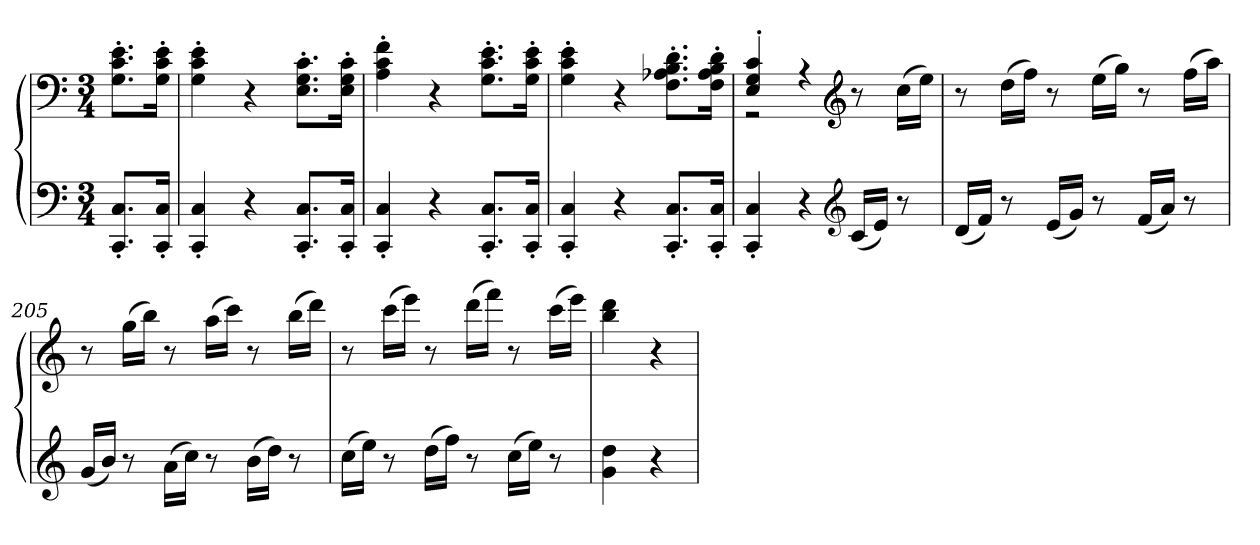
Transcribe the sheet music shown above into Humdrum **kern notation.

**kern	**kern
*part1	*part1
*staff2	*staff1
*clefF4	*clefF4
*k[]	*k[]
*C:	*C:
*M3/4	*M3/4
=	=
8.CC' 8.C'L	8.G' 8.c' 8.e'L
16CC' 16C'Jk	16G' 16c' 16e'Jk
=200	=200
4CC' 4C'	4G' 4c' 4e'
4r	4r
8.CC' 8.C'L	8.E' 8.G' 8.c'L
16CC' 16C'Jk	16E' 16G' 16c'Jk
=201	=201
4CC' 4C'	4A' 4c' 4f'
4r	4r
8.CC' 8.C'L	8.G' 8.c' 8.e'L
16CC' 16C'Jk	16G' 16c' 16e'Jk
=202	=202
4CC' 4C'	4G' 4c' 4e'
4r	4r
8.CC' 8.C'L	8.F' 8.A-X' 8.B' 8.d'L
16CC' 16C'Jk	16F' 16A-' 16B' 16d'Jk
=203	=203
*	*^
4CC' 4C'	4E' 4G' 4c'	2r
4r	4r	.
*clefG2	*clefG2	*
(16cLL	8r	4ryy
16eJJ)	.	.
8r	(16ccLL	.
.	16eeJJ)	.
*	*v	*v
=204	=204
(16dLL	8r
16fJJ)	.
8r	(16ddLL
.	16ffJJ)
(16eLL	8r
16gJJ)	.
8r	(16eeLL
.	16ggJJ)
(16fLL	8r
16aJJ)	.
8r	(16ffLL
.	16aaJJ)
=205	=205
(16gLL	8r
16bJJ)	.
8r	(16ggLL
.	16bbJJ)
(16aLL	8r
16ccJJ)	.
8r	(16aaLL
.	16cccJJ)
(16bLL	8r
16ddJJ)	.
8r	(16bbLL
.	16dddJJ)
=206	=206
(16ccLL	8r
16eeJJ)	.
8r	(16cccLL
.	16eeeJJ)
(16ddLL	8r
16ffJJ)	.
8r	(16dddLL
.	16fffJJ)
(16ccLL	8r
16eeJJ)	.
8r	(16cccLL
.	16eeeJJ)
=207	=207
4g 4dd	4bb 4ddd
4r	4r
=	=
*-	*-
